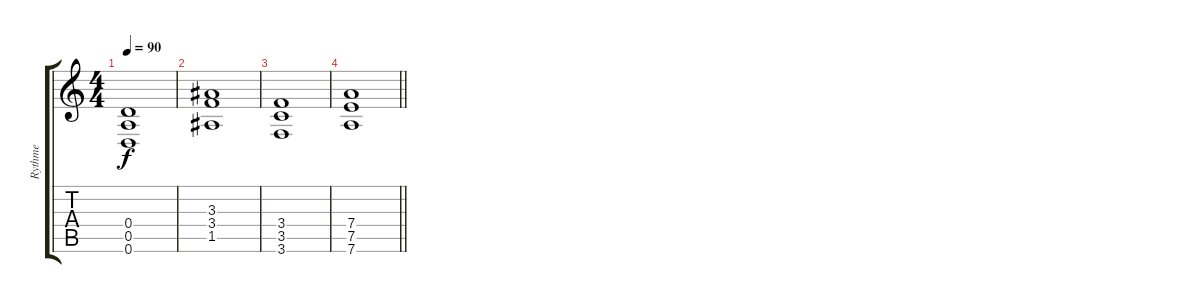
\track ("Rythme" "Rythme") {instrument overdrivenguitar}
\staff {score tabs}
\tuning (E4 B3 G3 D3 A2 D2) {hide}
\ts (4 4)
\tempo 90
\clef g2
\ks c
(0.4 0.5 0.6).1{dy f} |
(3.3 3.4 1.5).1 |
(3.4 3.5 3.6).1 |
\barLineRight lightlight
(7.4 7.5 7.6).1
